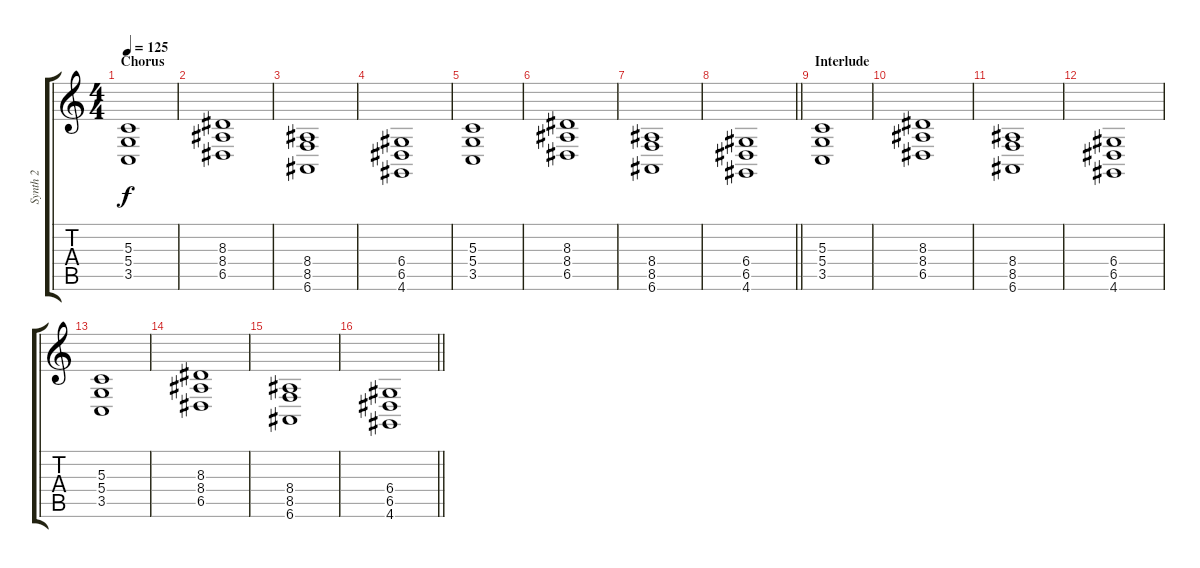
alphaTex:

\track ("Synth 2" "Synth 2") {instrument lead2sawtooth}
\staff {score tabs}
\tuning (E4 B3 G3 D3 A2 E2) {hide}
\ts (4 4)
\section ("" "Chorus")
\tempo 125
\clef g2
\ks c
(5.3 5.4 3.5).1{dy f} |
(8.3 8.4 6.5).1 |
(8.4 8.5 6.6).1 |
(6.4 6.5 4.6).1 |
(5.3 5.4 3.5).1 |
(8.3 8.4 6.5).1 |
(8.4 8.5 6.6).1 |
\barLineRight lightlight
(6.4 6.5 4.6).1 |
\section ("" "Interlude")
(5.3 5.4 3.5).1 |
(8.3 8.4 6.5).1 |
(8.4 8.5 6.6).1 |
(6.4 6.5 4.6).1 |
(5.3 5.4 3.5).1 |
(8.3 8.4 6.5).1 |
(8.4 8.5 6.6).1 |
\barLineRight lightlight
(6.4 6.5 4.6).1
